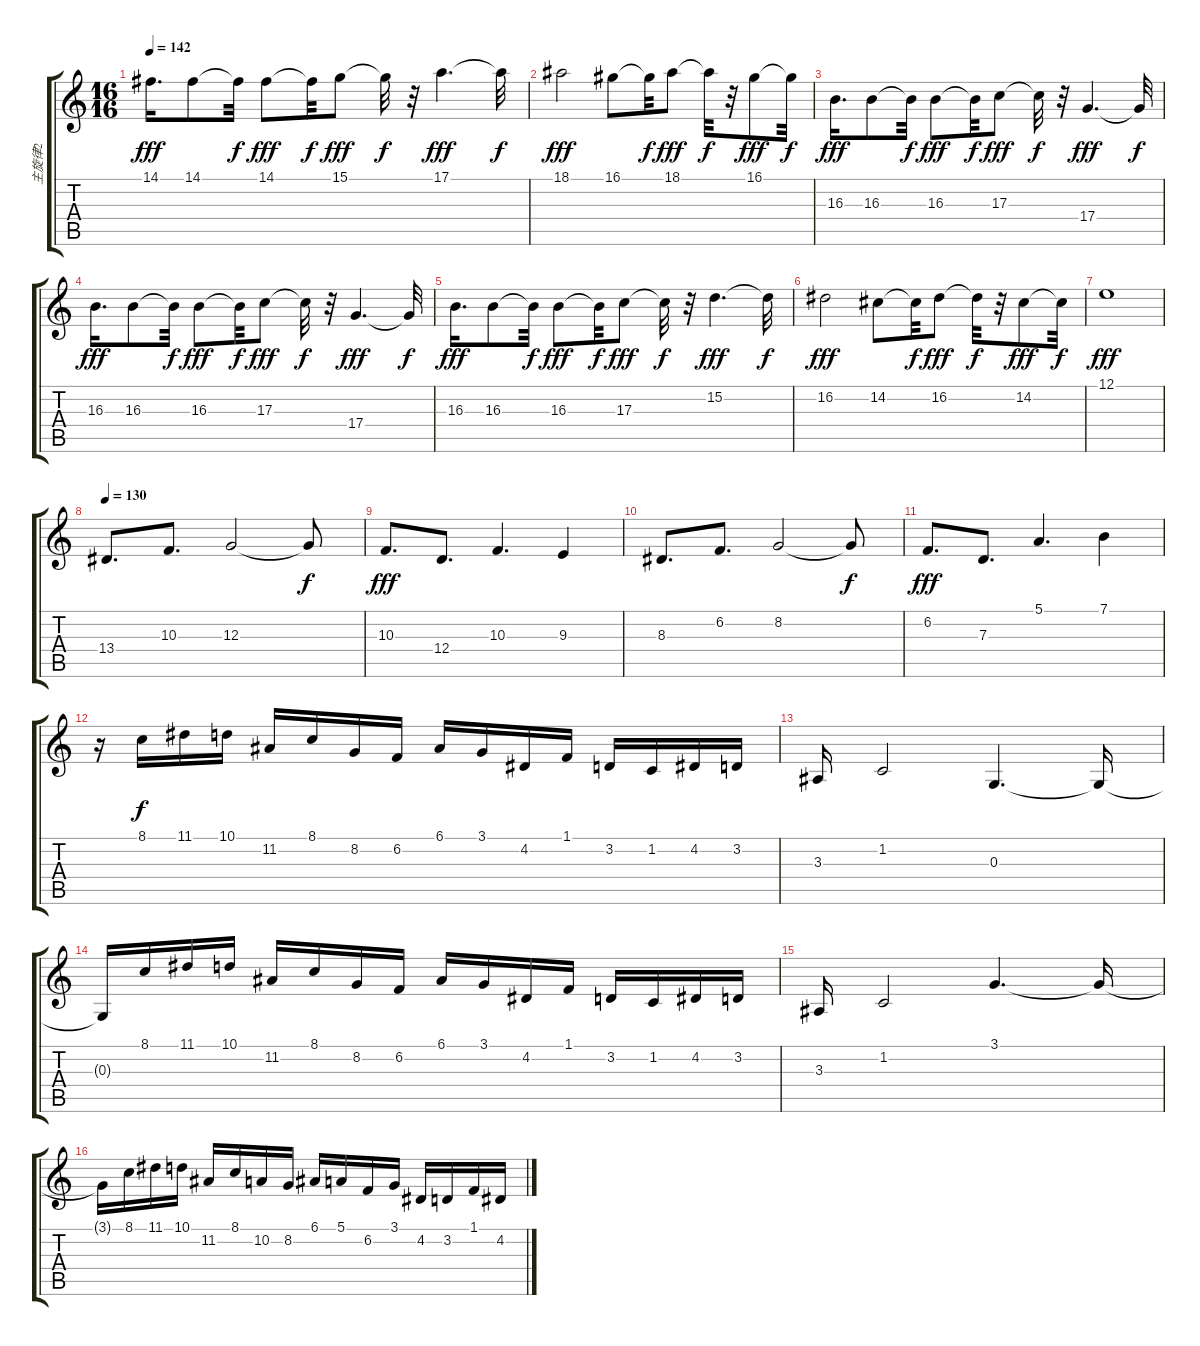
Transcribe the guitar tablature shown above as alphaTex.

\track ("主旋律2" "主旋律2") {instrument stringensemble1}
\staff {score tabs}
\tuning (E4 B3 G3 D3 A2 E2) {hide}
\ts (16 16)
\tempo 142
\clef g2
\ks c
14.1.16{d dy fff} 14.1.8 14.1{t}.32{dy f} 14.1.8{dy fff} 14.1{t}.32{dy f} 15.1.8{dy fff} 15.1{t}.32{dy f} r.32 17.1.4{d dy fff} 17.1{t}.32{dy f} |
18.1.2{dy fff} 16.1.8 16.1{t}.32{dy f} 18.1.8{dy fff} 18.1{t}.32{dy f} r.32 16.1.8{dy fff} 16.1{t}.32{dy f} |
16.3.16{d dy fff} 16.3.8 16.3{t}.32{dy f} 16.3.8{dy fff} 16.3{t}.32{dy f} 17.3.8{dy fff} 17.3{t}.32{dy f} r.32 17.4.4{d dy fff} 17.4{t}.32{dy f} |
16.3.16{d dy fff} 16.3.8 16.3{t}.32{dy f} 16.3.8{dy fff} 16.3{t}.32{dy f} 17.3.8{dy fff} 17.3{t}.32{dy f} r.32 17.4.4{d dy fff} 17.4{t}.32{dy f} |
16.3.16{d dy fff} 16.3.8 16.3{t}.32{dy f} 16.3.8{dy fff} 16.3{t}.32{dy f} 17.3.8{dy fff} 17.3{t}.32{dy f} r.32 15.2.4{d dy fff} 15.2{t}.32{dy f} |
16.2.2{dy fff} 14.2.8 14.2{t}.32{dy f} 16.2.8{dy fff} 16.2{t}.32{dy f} r.32 14.2.8{dy fff} 14.2{t}.32{dy f} |
12.1.1{dy fff} |
\tempo 130
13.4.8{d} 10.3.8{d} 12.3.2 12.3{t}.8{dy f} |
10.3.8{d dy fff} 12.4.8{d} 10.3.4{d} 9.3.4 |
8.3.8{d} 6.2.8{d} 8.2.2 8.2{t}.8{dy f} |
6.2.8{d dy fff} 7.3.8{d} 5.1.4{d} 7.1.4 |
r.16 8.1.16{dy f} 11.1.16 10.1.16 11.2.16 8.1.16 8.2.16 6.2.16 6.1.16 3.1.16 4.2.16 1.1.16 3.2.16 1.2.16 4.2.16 3.2.16 |
3.3.16 1.2.2 0.3.4{d} 0.3{t}.16 |
0.3{t}.16 8.1.16 11.1.16 10.1.16 11.2.16 8.1.16 8.2.16 6.2.16 6.1.16 3.1.16 4.2.16 1.1.16 3.2.16 1.2.16 4.2.16 3.2.16 |
3.3.16 1.2.2 3.1.4{d} 3.1{t}.16 |
3.1{t}.16 8.1.16 11.1.16 10.1.16 11.2.16 8.1.16 10.2.16 8.2.16 6.1.16 5.1.16 6.2.16 3.1.16 4.2.16 3.2.16 1.1.16 4.2.16
